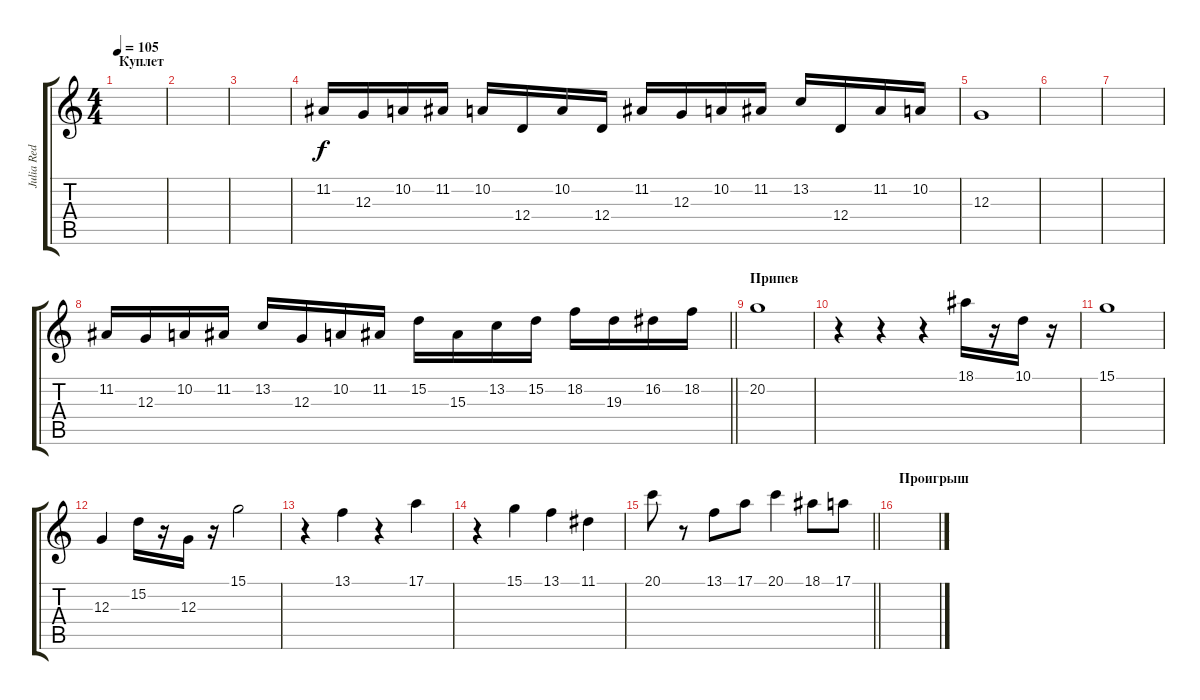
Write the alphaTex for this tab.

\track ("Julia Red" "Julia Red") {instrument acousticgrandpiano}
\staff {score tabs}
\tuning (E4 B3 G3 D3 A2 E2) {hide}
\ts (4 4)
\section ("" "Куплет")
\tempo 105
\clef g2
\ks c
|
|
|
11.2.16{instrument acousticgrandpiano} 12.3.16 10.2.16 11.2.16 10.2.16 12.4.16 10.2.16 12.4.16 11.2.16 12.3.16 10.2.16 11.2.16 13.2.16 12.4.16 11.2.16 10.2.16 |
12.3.1 |
|
|
\barLineRight lightlight
11.2.16 12.3.16 10.2.16 11.2.16 13.2.16 12.3.16 10.2.16 11.2.16 15.2.16 15.3.16 13.2.16 15.2.16 18.2.16 19.3.16 16.2.16 18.2.16 |
\section ("" "Припев")
20.2.1 |
r.4 r.4 r.4 18.1.16 r.16 10.1.16 r.16 |
15.1.1 |
12.3.4 15.2.16 r.16 12.3.16 r.16 15.1.2 |
r.4 13.1.4 r.4 17.1.4 |
r.4 15.1.4 13.1.4 11.1.4 |
\barLineRight lightlight
20.1.8 r.8 13.1.8 17.1.8 20.1.4 18.1.8 17.1.8 |
\section ("" "Проигрыш")
